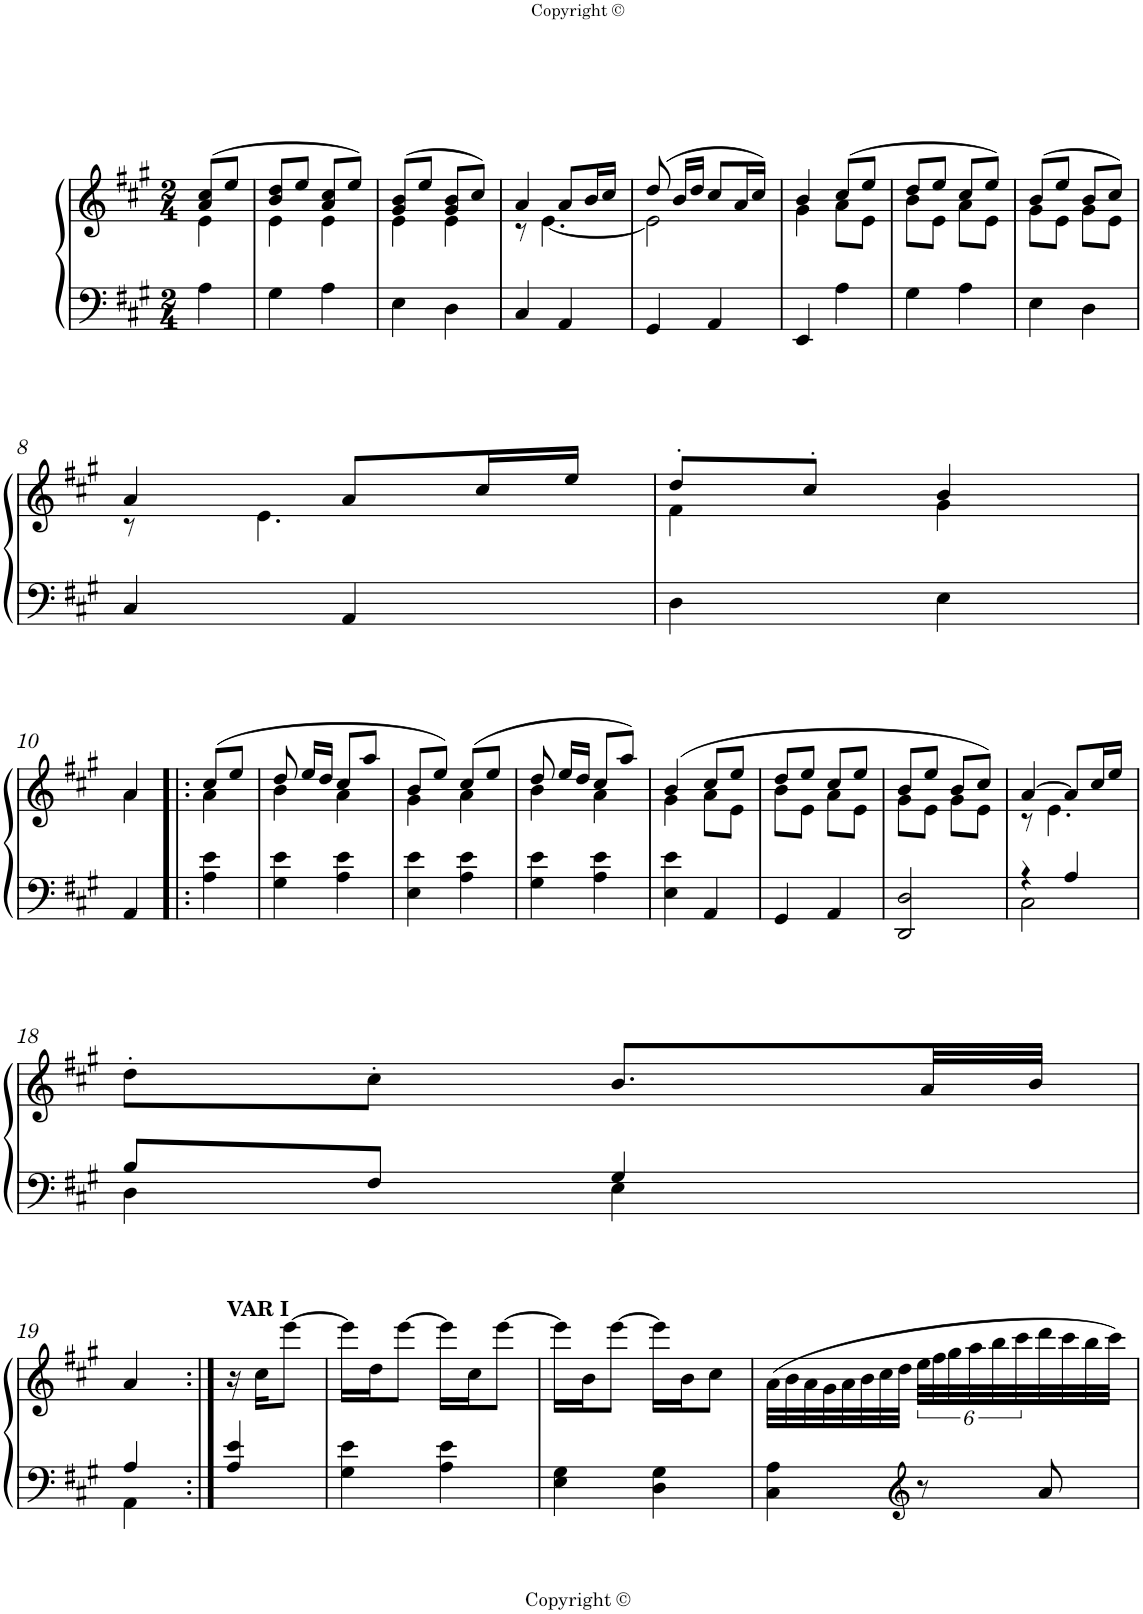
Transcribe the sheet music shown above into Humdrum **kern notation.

**kern	**kern
*part1	*part1
*staff2	*staff1
*I"Piano	*
*I'Pno.	*
*clefF4	*clefG2
*k[f#c#g#]	*k[f#c#g#]
*A:	*A:
*M2/4	*M2/4
=	=
*	*^
4A\	(>8a/ 8cc#/L	4e\
.	8ee/J	.
=1	=1	=1
4G#\	8b/ 8dd/L	4e\
.	8ee/J	.
4A\	8a/ 8cc#/L	4e\
.	8ee/J)	.
=2	=2	=2
4E\	(>8g#/ 8b/L	4e\
.	8ee/J	.
4D\	8g#/ 8b/L	4e\
.	8cc#/J)	.
=3	=3	=3
4C#/	4a/	8r
.	.	[4.e\
4AA/	8a/L	.
.	16b/L	.
.	16cc#/JJ	.
=4	=4	=4
4GG#/	(>8dd/	2e\]
.	16b/LL	.
.	16dd/JJ	.
4AA/	8cc#/L	.
.	16a/L	.
.	16cc#/JJ)	.
=5	=5	=5
4EE/	4b/	4g#\
4A\	(>8cc#/L	8a\L
.	8ee/J	8e\J
=6	=6	=6
4G#\	8dd/L	8b\L
.	8ee/J	8e\J
4A\	8cc#/L	8a\L
.	8ee/J)	8e\J
=7	=7	=7
4E\	(>8b/L	8g#\L
.	8ee/J	8e\J
4D\	8b/L	8g#\L
.	8cc#/J)	8e\J
!!LO:LB:g=z	!!
=8	=8	=8
4C#/	4a/	8r
.	.	4.e\
4AA/	8a/L	.
.	16cc#/L	.
.	16ee/JJ	.
=9	=9	=9
4D\	8dd'/L	4f#\
.	8cc#'/J	.
4E\	4b/	4g#\
!!LO:LB:g=z	!!
=10	=10	=10
4AA/	4a/	4a\
=10X1!|:	=10X1!|:	=10X1!|:
4A\ 4e\	(>8cc#/L	4a\
.	8ee/J	.
=11	=11	=11
4G#\ 4e\	8dd/	4b\
.	16ee/LL	.
.	16dd/JJ	.
4A\ 4e\	8cc#/L	4a\
.	8aa/J	.
=12	=12	=12
4E\ 4e\	8b/L	4g#\
.	8ee/J)	.
4A\ 4e\	(>8cc#/L	4a\
.	8ee/J	.
=13	=13	=13
4G#\ 4e\	8dd/	4b\
.	16ee/LL	.
.	16dd/JJ	.
4A\ 4e\	8cc#/L	4a\
.	8aa/J)	.
=14	=14	=14
4E\ 4e\	(>4b/	4g#\
4AA/	8cc#/L	8a\L
.	8ee/J	8e\J
=15	=15	=15
4GG#/	8dd/L	8b\L
.	8ee/J	8e\J
4AA/	8cc#/L	8a\L
.	8ee/J	8e\J
=16	=16	=16
2DD/ 2D/	8b/L	8g#\L
.	8ee/J	8e\J
.	8b/L	8g#\L
.	8cc#/J)	8e\J
=17	=17	=17
*^	*	*
4r	2C#\	[4a/	8r
.	.	.	4.e\
4A/	.	8a/L]	.
.	.	16cc#/L	.
.	.	16ee/JJ	.
*	*	*v	*v
!!LO:LB:g=z
=18	=18	=18
8B/L	4D\	8dd'\L
8F#/J	.	8cc#'\J
4G#/	4E\	8.b/L
.	.	32a/LL
.	.	32b/JJJ
!!LO:LB:g=z
=19	=19	=19
4A/	4AA\	4a/
=19X2:|!	=19X2:|!	=19X2:|!
!	!	!LO:TX:a:B:t=VAR I
*v	*v	*
4A/ 4e/	16r
.	16cc#\KL
.	[8eee\J
=20	=20
4G#\ 4e\	16eee\LL]
.	16dd\J
.	[8eee\J
4A\ 4e\	16eee\LL]
.	16cc#\J
.	[8eee\J
=21	=21
4E\ 4G#\	16eee\LL]
.	16b\J
.	[8eee\J
4D\ 4G#\	16eee\LL]
.	16b\J
.	8cc#\J
=22	=22
4C#\ 4A\	(>32a\LLL
.	32b\
.	32a\
.	32g#\
.	32a\
.	32b\
.	32cc#\
.	32dd\JJJ
*clefG2	*
8r	48ee\LLL
.	48ff#\
.	48gg#\
.	48aa\
.	48bb\
.	48ccc#\
8a/	32ddd\
.	32ccc#\
.	32bb\
.	32ccc#\JJJ)
=	=
*-	*-
